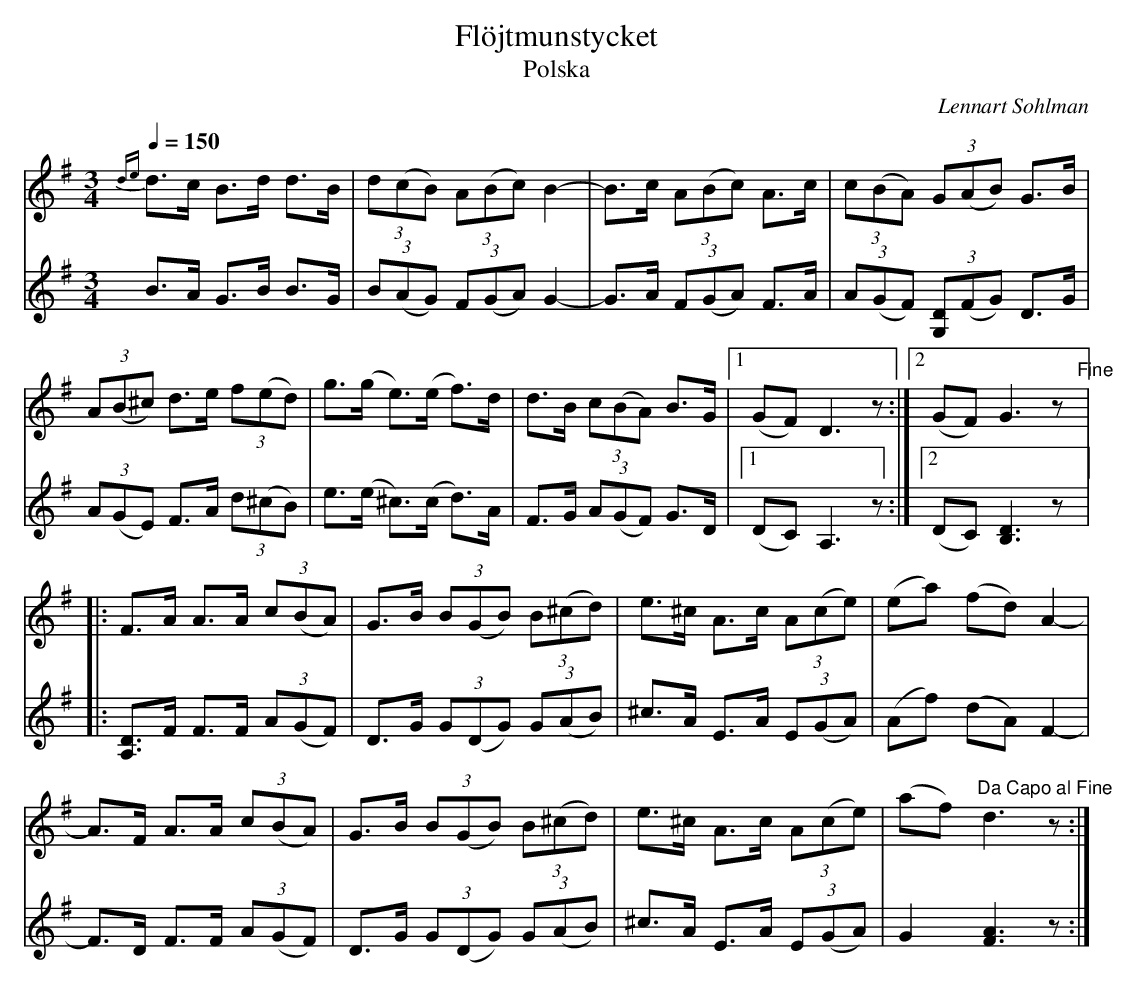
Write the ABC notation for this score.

X:1
T:Flöjtmunstycket
T:Polska
C:Lennart Sohlman
M:3/4
Q:1/4=150
L:1/8
K:G
V:1
{de}d>c B>d d>B|(3d(cB) (3A(Bc) B2-|B>c (3A(Bc) A>c|(3c(BA) (3G(AB) G>B|!
(3A(B^c) d>e (3f(ed)|g>(g e>)(e f>)d|d>B (3c(BA) B>G|[1(GF) D3z:|[2(GF)G3z"Fine"|:!
F>A A>A (3c(BA)|G>B (3B(GB) (3B(^cd)|e>^c A>c (3A(ce)|(ea) (fd) A2-|!
A>F A>A (3c(BA)|G>B (3B(GB) (3B(^cd)|e>^c A>c (3A(ce)|(af) "Da Capo al Fine"d3z:|]
V:2
B>A G>B B>G|(3B(AG) (3F(GA) G2-|G>A (3F(GA) F>A|(3A(GF) (3[G,D](FG) D>G|!
(3A(GE) F>A (3d(^cB)|e>(e ^c>)(c d>)A|F>G (3A(GF) G>D|[1(DC) A,3z:|[2(DC) [B,3D3]z|:!
[A,3/D3/]F/ F>F (3A(GF)|D>G (3G(DG) (3G(AB)|^c>A E>A (3E(GA)|(Af) (dA) F2-|!
F>D F>F (3A(GF)|D>G (3G(DG) (3G(AB)|^c>A E>A (3E(GA)|G2[F3A3]z:|]
